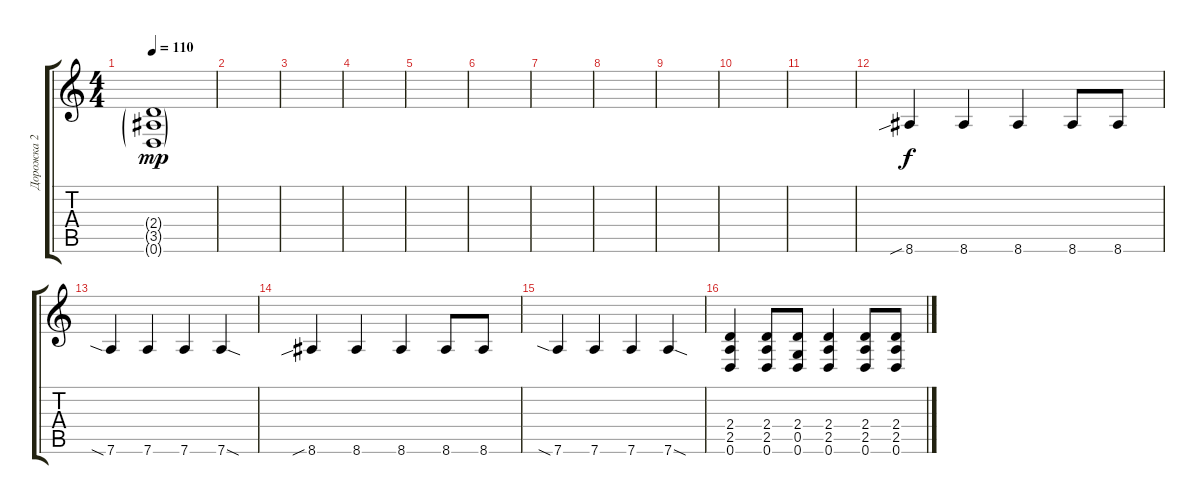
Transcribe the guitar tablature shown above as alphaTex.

\track ("Дорожка 2" "Дорожка 2") {instrument distortionguitar}
\staff {score tabs}
\tuning (D4 A3 F3 C3 G2 D2) {hide}
\ts (4 4)
\tempo 110
\clef g2
\ks c
(2.4{g} 3.5{g} 0.6{g}).1{dy mp} |
|
|
|
|
|
|
|
|
|
|
8.6{sib}.4{dy f} 8.6.4 8.6.4 8.6.8 8.6.8 |
7.6{sia}.4 7.6.4 7.6.4 7.6{sod}.4 |
8.6{sib}.4 8.6.4 8.6.4 8.6.8 8.6.8 |
7.6{sia}.4 7.6.4 7.6.4 7.6{sod}.4 |
(2.4 2.5 0.6).4 (2.4 2.5 0.6).8 (2.4 0.5 0.6).8 (2.4 2.5 0.6).4 (2.4 2.5 0.6).8 (2.4 2.5 0.6).8
